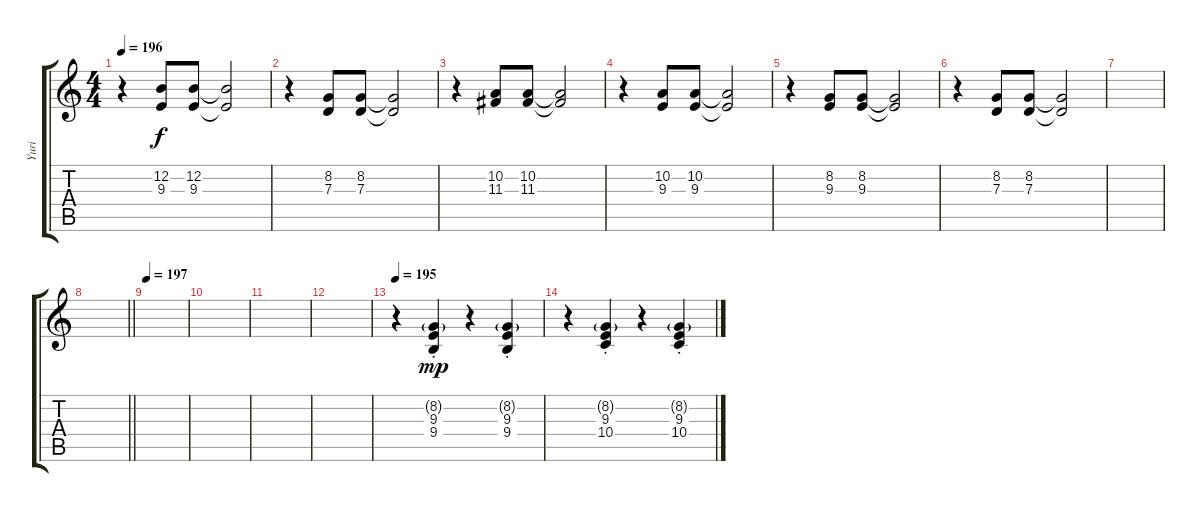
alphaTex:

\track ("Yuri" "Yuri") {instrument tangoaccordion}
\staff {score tabs}
\tuning (E4 B3 G3 D3 A2 E2) {hide}
\ts (4 4)
\tempo 196
\clef g2
\ks c
r.4{dy fff} (12.2 9.3).8{dy f volume 7} (12.2 9.3).8 (12.2{t} 9.3{t}).2{volume 12} |
r.4{volume 0} (8.2 7.3).8{volume 7} (8.2 7.3).8 (8.2{t} 7.3{t}).2{volume 12} |
r.4{volume 0} (10.2 11.3).8{volume 7} (10.2 11.3).8 (10.2{t} 11.3{t}).2{volume 12} |
r.4{volume 0} (10.2 9.3).8{volume 7} (10.2 9.3).8 (10.2{t} 9.3{t}).2{volume 12} |
r.4 (8.2 9.3).8{volume 7} (8.2 9.3).8 (8.2{t} 9.3{t}).2{volume 12} |
r.4{volume 0} (8.2 7.3).8{volume 7} (8.2 7.3).8 (8.2{t} 7.3{t}).2{volume 12} |
|
\barLineRight lightlight
|
\section ("" "")
\tempo 197
|
|
|
|
\tempo 195
r.4 (8.2{g st} 9.3{st} 9.4{st}).4{dy mp} r.4 (8.2{g st} 9.3{st} 9.4{st}).4 |
r.4 (8.2{g st} 9.3{st} 10.4{st}).4 r.4 (8.2{g st} 9.3{st} 10.4{st}).4
